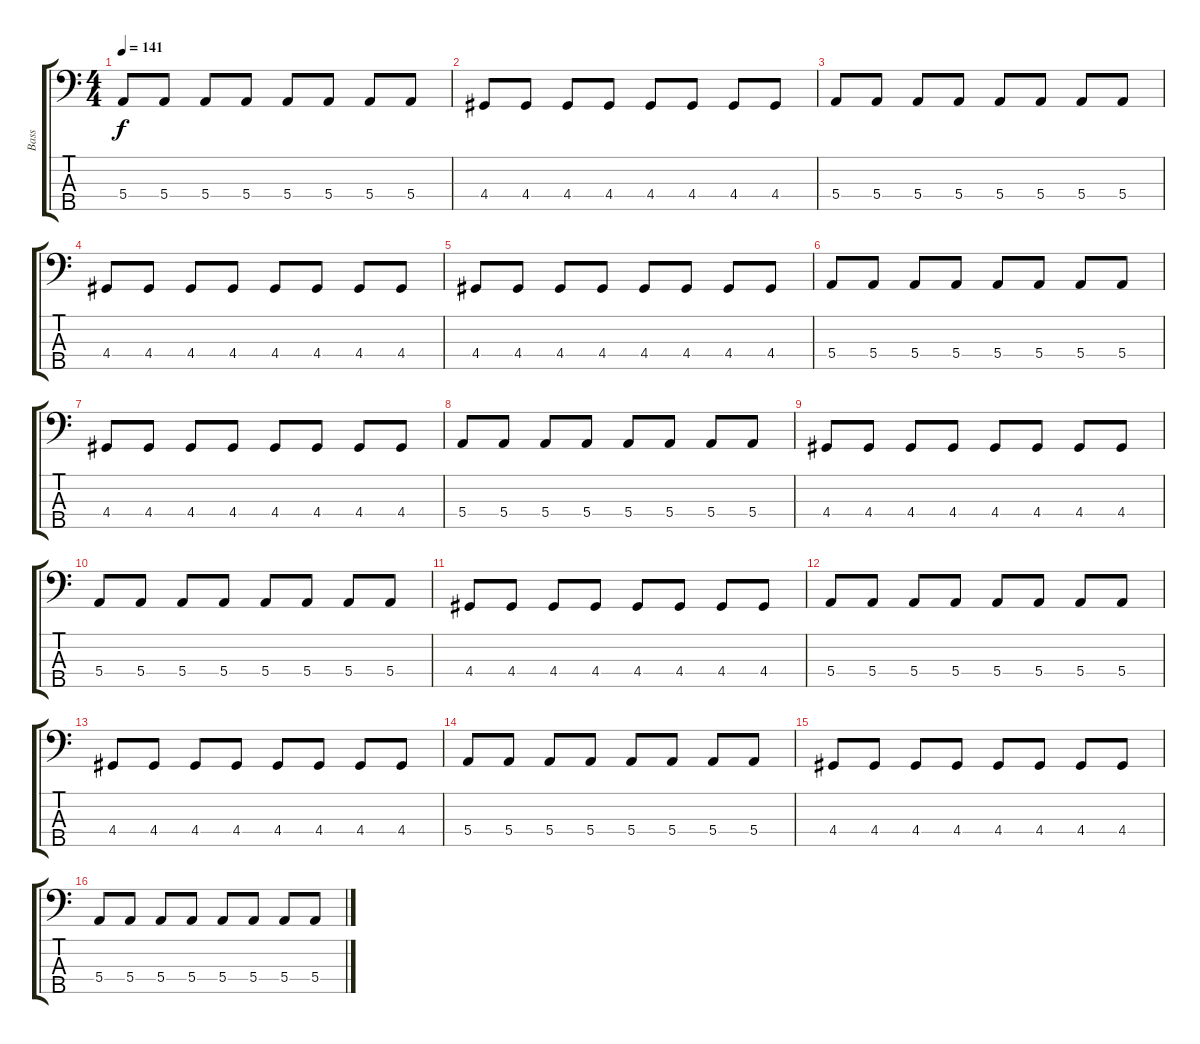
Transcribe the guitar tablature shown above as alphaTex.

\track ("Bass" "Bass") {instrument electricbassfinger}
\staff {score tabs}
\tuning (G2 D2 A1 E1 B0) {hide}
\ts (4 4)
\tempo 141
\clef f4
\ks c
5.4.8{dy f} 5.4.8 5.4.8 5.4.8 5.4.8 5.4.8 5.4.8 5.4.8 |
4.4.8 4.4.8 4.4.8 4.4.8 4.4.8 4.4.8 4.4.8 4.4.8 |
5.4.8 5.4.8 5.4.8 5.4.8 5.4.8 5.4.8 5.4.8 5.4.8 |
4.4.8 4.4.8 4.4.8 4.4.8 4.4.8 4.4.8 4.4.8 4.4.8 |
4.4.8 4.4.8 4.4.8 4.4.8 4.4.8 4.4.8 4.4.8 4.4.8 |
5.4.8 5.4.8 5.4.8 5.4.8 5.4.8 5.4.8 5.4.8 5.4.8 |
4.4.8 4.4.8 4.4.8 4.4.8 4.4.8 4.4.8 4.4.8 4.4.8 |
5.4.8 5.4.8 5.4.8 5.4.8 5.4.8 5.4.8 5.4.8 5.4.8 |
4.4.8 4.4.8 4.4.8 4.4.8 4.4.8 4.4.8 4.4.8 4.4.8 |
5.4.8 5.4.8 5.4.8 5.4.8 5.4.8 5.4.8 5.4.8 5.4.8 |
4.4.8 4.4.8 4.4.8 4.4.8 4.4.8 4.4.8 4.4.8 4.4.8 |
5.4.8 5.4.8 5.4.8 5.4.8 5.4.8 5.4.8 5.4.8 5.4.8 |
4.4.8 4.4.8 4.4.8 4.4.8 4.4.8 4.4.8 4.4.8 4.4.8 |
5.4.8 5.4.8 5.4.8 5.4.8 5.4.8 5.4.8 5.4.8 5.4.8 |
4.4.8 4.4.8 4.4.8 4.4.8 4.4.8 4.4.8 4.4.8 4.4.8 |
5.4.8 5.4.8 5.4.8 5.4.8 5.4.8 5.4.8 5.4.8 5.4.8
